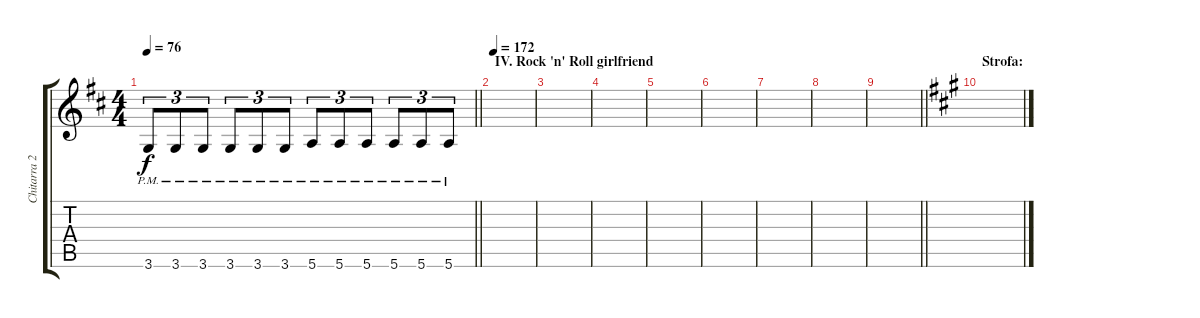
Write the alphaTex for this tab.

\track ("Chitarra 2" "Chitarra 2") {instrument overdrivenguitar}
\staff {score tabs}
\tuning (E4 B3 G3 D3 A2 E2) {hide}
\ts (4 4)
\tempo 76
\clef g2
\barLineRight lightlight
\ks d
3.6{pm}.8{tu (3 2) dy f} 3.6{pm}.8{tu (3 2)} 3.6{pm}.8{tu (3 2)} 3.6{pm}.8{tu (3 2)} 3.6{pm}.8{tu (3 2)} 3.6{pm}.8{tu (3 2)} 5.6{pm}.8{tu (3 2)} 5.6{pm}.8{tu (3 2)} 5.6{pm}.8{tu (3 2)} 5.6{pm}.8{tu (3 2)} 5.6{pm}.8{tu (3 2)} 5.6{pm}.8{tu (3 2)} |
\section ("" "IV. Rock 'n' Roll girlfriend")
\tempo 172
|
|
|
|
|
|
|
\barLineRight lightlight
|
\section ("" "Strofa:")
\ks a
